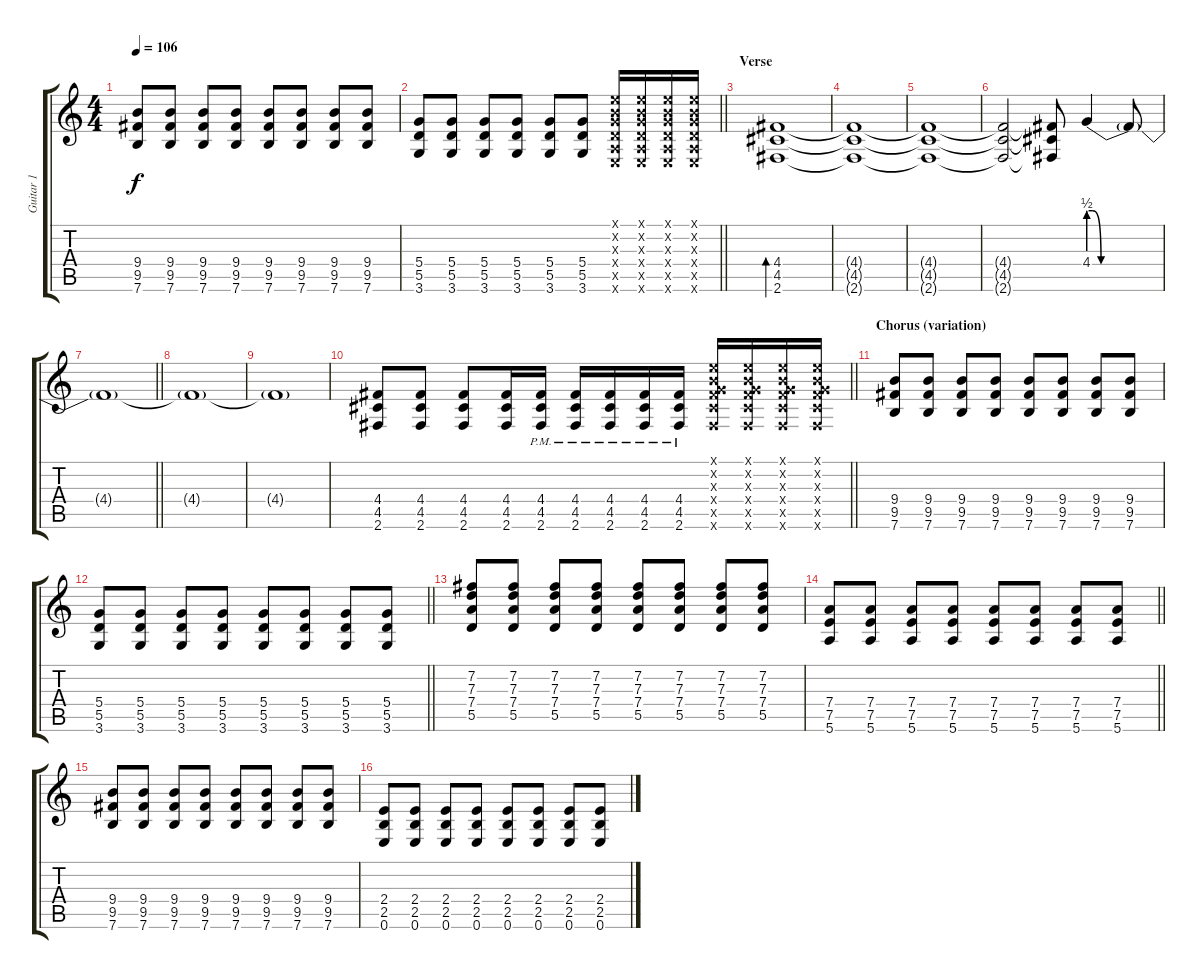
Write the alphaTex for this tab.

\track ("Guitar 1" "Guitar 1") {instrument overdrivenguitar}
\staff {score tabs}
\tuning (E4 B3 G3 D3 A2 E2) {hide}
\ts (4 4)
\tempo 106
\clef g2
\ks c
(9.4 9.5 7.6).8{dy f} (9.4 9.5 7.6).8 (9.4 9.5 7.6).8 (9.4 9.5 7.6).8 (9.4 9.5 7.6).8 (9.4 9.5 7.6).8 (9.4 9.5 7.6).8 (9.4 9.5 7.6).8 |
\barLineRight lightlight
(5.4 5.5 3.6).8 (5.4 5.5 3.6).8 (5.4 5.5 3.6).8 (5.4 5.5 3.6).8 (5.4 5.5 3.6).8 (5.4 5.5 3.6).8 (0.1{x} 0.2{x} 0.3{x} 0.4{x} 0.5{x} 0.6{x}).16 (0.1{x} 0.2{x} 0.3{x} 0.4{x} 0.5{x} 0.6{x}).16 (0.1{x} 0.2{x} 0.3{x} 0.4{x} 0.5{x} 0.6{x}).16 (0.1{x} 0.2{x} 0.3{x} 0.4{x} 0.5{x} 0.6{x}).16 |
\section ("" "Verse")
(4.4 4.5 2.6).1{bd 120} |
(4.4{t} 4.5{t} 2.6{t}).1{volume 3} |
(4.4{t} 4.5{t} 2.6{t}).1 |
(4.4{t} 4.5{t} 2.6{t}).2 (4.4{t} 4.5{t} 2.6{t}).8 4.4{be (custom 0 2 3 2 10 0 30 0 60 0)}.4{volume 13} 4.4{t}.8 |
\barLineRight lightlight
4.4{t}.1{volume 3} |
4.4{t}.1 |
4.4{t}.1 |
\barLineRight lightlight
(4.4 4.5 2.6).8{volume 13} (4.4 4.5 2.6).8 (4.4 4.5 2.6).8 (4.4 4.5 2.6).16 (4.4 4.5{pm} 2.6).16 (4.4 4.5{pm} 2.6).16 (4.4 4.5{pm} 2.6).16 (4.4 4.5{pm} 2.6).16 (4.4 4.5{pm} 2.6).16 (0.1{x} 0.2{x} 0.3{x} 4.4{x} 4.5{x} 2.6{x}).16 (0.1{x} 0.2{x} 0.3{x} 4.4{x} 4.5{x} 2.6{x}).16 (0.1{x} 0.2{x} 0.3{x} 4.4{x} 4.5{x} 2.6{x}).16 (0.1{x} 0.2{x} 0.3{x} 4.4{x} 4.5{x} 2.6{x}).16 |
\section ("" "Chorus (variation)")
(9.4 9.5 7.6).8 (9.4 9.5 7.6).8 (9.4 9.5 7.6).8 (9.4 9.5 7.6).8 (9.4 9.5 7.6).8 (9.4 9.5 7.6).8 (9.4 9.5 7.6).8 (9.4 9.5 7.6).8 |
\barLineRight lightlight
(5.4 5.5 3.6).8 (5.4 5.5 3.6).8 (5.4 5.5 3.6).8 (5.4 5.5 3.6).8 (5.4 5.5 3.6).8 (5.4 5.5 3.6).8 (5.4 5.5 3.6).8 (5.4 5.5 3.6).8 |
(7.2 7.3 7.4 5.5).8 (7.2 7.3 7.4 5.5).8 (7.2 7.3 7.4 5.5).8 (7.2 7.3 7.4 5.5).8 (7.2 7.3 7.4 5.5).8 (7.2 7.3 7.4 5.5).8 (7.2 7.3 7.4 5.5).8 (7.2 7.3 7.4 5.5).8 |
\barLineRight lightlight
(7.4 7.5 5.6).8 (7.4 7.5 5.6).8 (7.4 7.5 5.6).8 (7.4 7.5 5.6).8 (7.4 7.5 5.6).8 (7.4 7.5 5.6).8 (7.4 7.5 5.6).8 (7.4 7.5 5.6).8 |
(9.4 9.5 7.6).8 (9.4 9.5 7.6).8 (9.4 9.5 7.6).8 (9.4 9.5 7.6).8 (9.4 9.5 7.6).8 (9.4 9.5 7.6).8 (9.4 9.5 7.6).8 (9.4 9.5 7.6).8 |
(2.4 2.5 0.6).8 (2.4 2.5 0.6).8 (2.4 2.5 0.6).8 (2.4 2.5 0.6).8 (2.4 2.5 0.6).8 (2.4 2.5 0.6).8 (2.4 2.5 0.6).8 (2.4 2.5 0.6).8
